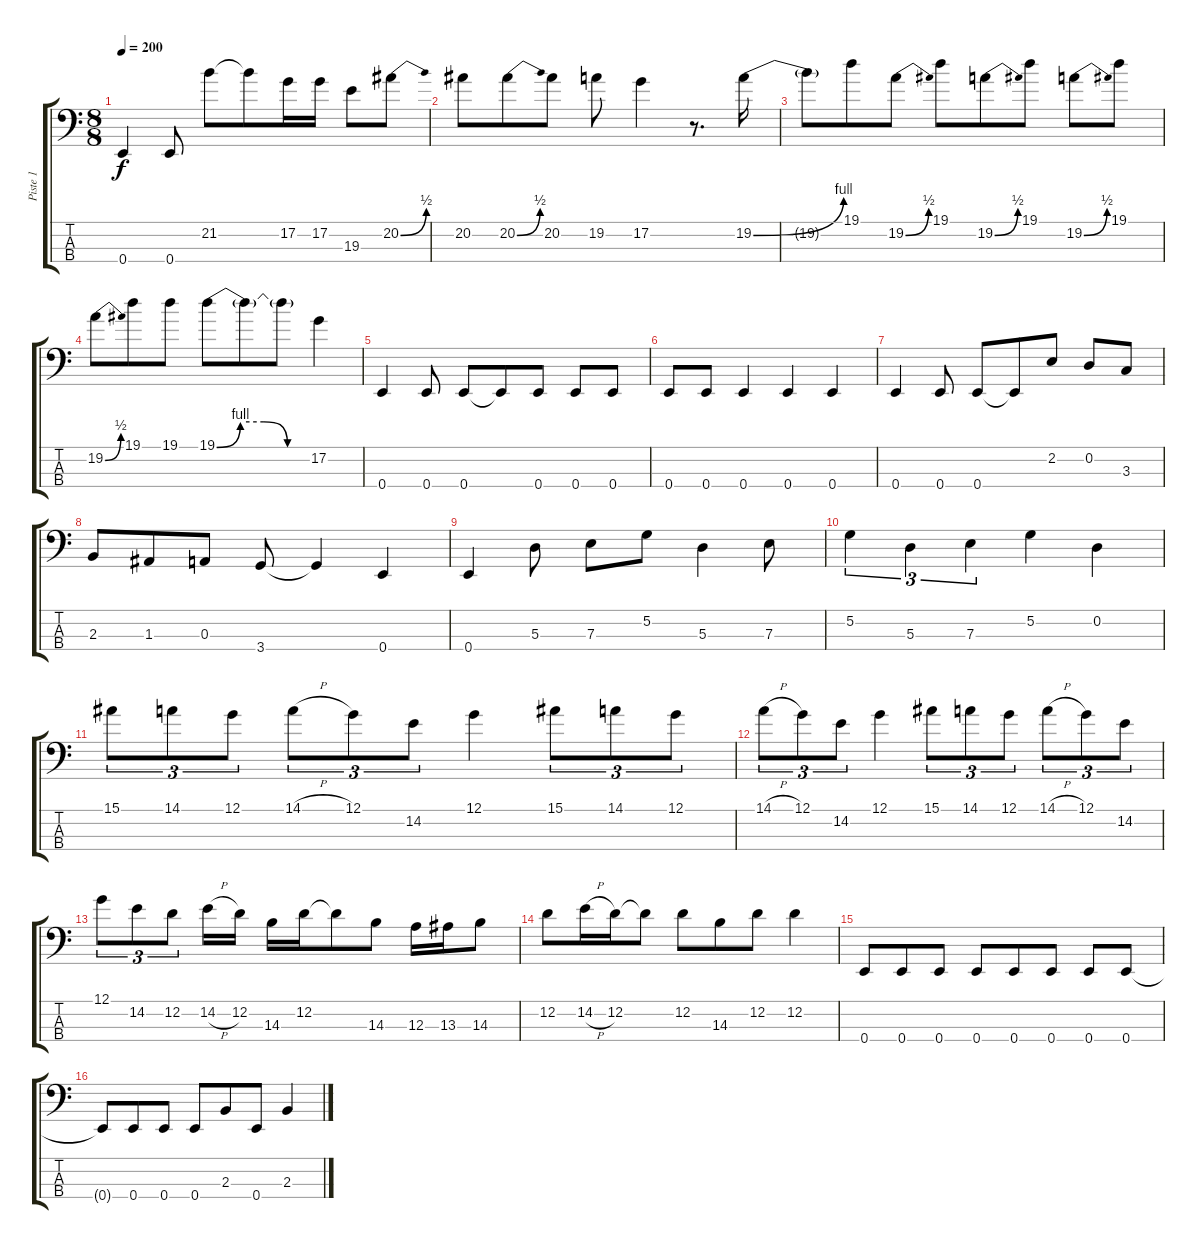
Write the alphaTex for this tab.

\track ("Piste 1" "Piste 1") {instrument distortionguitar}
\staff {score tabs}
\tuning (G2 D2 A1 E1) {hide}
\ts (8 8)
\tempo 200
\clef f4
\ks c
0.4.4{dy f} 0.4.8 21.2.8 21.2{t}.8 17.2.16 17.2.16 19.3.8 20.2{be (bend 0 0 60 2)}.8 |
20.2.8 20.2{be (bend 0 0 60 2)}.8 20.2.8 19.2.8 17.2.4 r.8{d} 19.2{be (bend 0 0 60 4)}.16 |
19.2{t}.8 19.1.8 19.2{be (bend 0 0 60 2)}.8 19.1.8 19.2{be (bend 0 0 60 2)}.8 19.1.8 19.2{be (bend 0 0 60 2)}.8 19.1.8 |
19.2{be (bend 0 0 60 2)}.8 19.1.8 19.1.8 19.1{be (custom 0 0 15 4 30 4 45 0 60 0)}.8 19.1{t}.8 19.1{t}.8 17.2.4 |
0.4.4 0.4.8 0.4.8 0.4{t}.8 0.4.8 0.4.8 0.4.8 |
0.4.8 0.4.8 0.4.4 0.4.4 0.4.4 |
0.4.4 0.4.8 0.4.8 0.4{t}.8 2.2.8 0.2.8 3.3.8 |
2.3.8 1.3.8 0.3.8 3.4.8 3.4{t}.4 0.4.4 |
0.4.4 5.3.8 7.3.8 5.2.8 5.3.4 7.3.8 |
5.2.4{tu (3 2)} 5.3.4{tu (3 2)} 7.3.4{tu (3 2)} 5.2.4 0.2.4 |
15.1.8{tu (3 2)} 14.1.8{tu (3 2)} 12.1.8{tu (3 2)} 14.1{h}.8{tu (3 2)} 12.1.8{tu (3 2)} 14.2.8{tu (3 2)} 12.1.4 15.1.8{tu (3 2)} 14.1.8{tu (3 2)} 12.1.8{tu (3 2)} |
14.1{h}.8{tu (3 2)} 12.1.8{tu (3 2)} 14.2.8{tu (3 2)} 12.1.4 15.1.8{tu (3 2)} 14.1.8{tu (3 2)} 12.1.8{tu (3 2)} 14.1{h}.8{tu (3 2)} 12.1.8{tu (3 2)} 14.2.8{tu (3 2)} |
12.1.8{tu (3 2)} 14.2.8{tu (3 2)} 12.2.8{tu (3 2)} 14.2{h}.16 12.2.16 14.3.16 12.2.16 12.2{t}.8 14.3.8 12.3.16 13.3.16 14.3.8 |
12.2.8 14.2{h}.16 12.2.16 12.2{t}.8 12.2.8 14.3.8 12.2.8 12.2.4 |
0.4.8 0.4.8 0.4.8 0.4.8 0.4.8 0.4.8 0.4.8 0.4.8 |
0.4{t}.8 0.4.8 0.4.8 0.4.8 2.3.8 0.4.8 2.3.4
